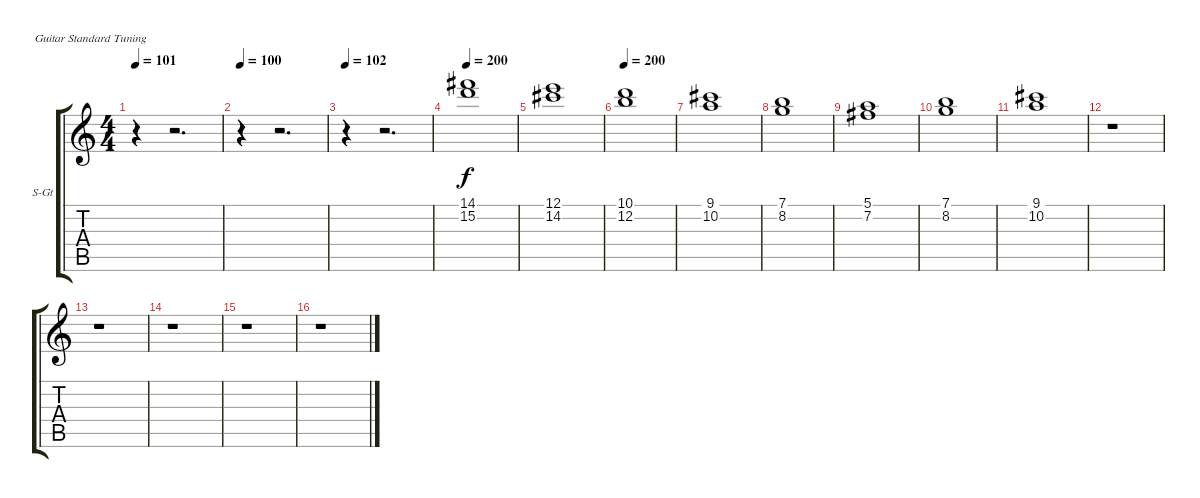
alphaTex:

\bracketExtendMode groupsimilarinstruments
\firstSystemTrackNameOrientation horizontal
\otherSystemsTrackNameOrientation horizontal
\track ("High Soundy Thing" "S-Gt") {instrument synthstrings2}
\staff {score tabs}
\tuning (E4 B3 G3 D3 A2 E2)
\displaytranspose 12
\ts (4 4)
\tempo 101
\clef g2
\ks c
r.4{dy f} r.2{d} |
\tempo 100
r.4 r.2{d} |
\tempo 102
r.4 r.2{d} |
\tempo 200
(14.1 15.2).1 |
(12.1 14.2).1 |
\tempo 200
(10.1 12.2).1 |
(9.1 10.2).1 |
(7.1 8.2).1 |
(5.1 7.2).1 |
(7.1 8.2).1 |
(9.1 10.2).1 |
r.1 |
r.1 |
r.1 |
r.1 |
r.1
